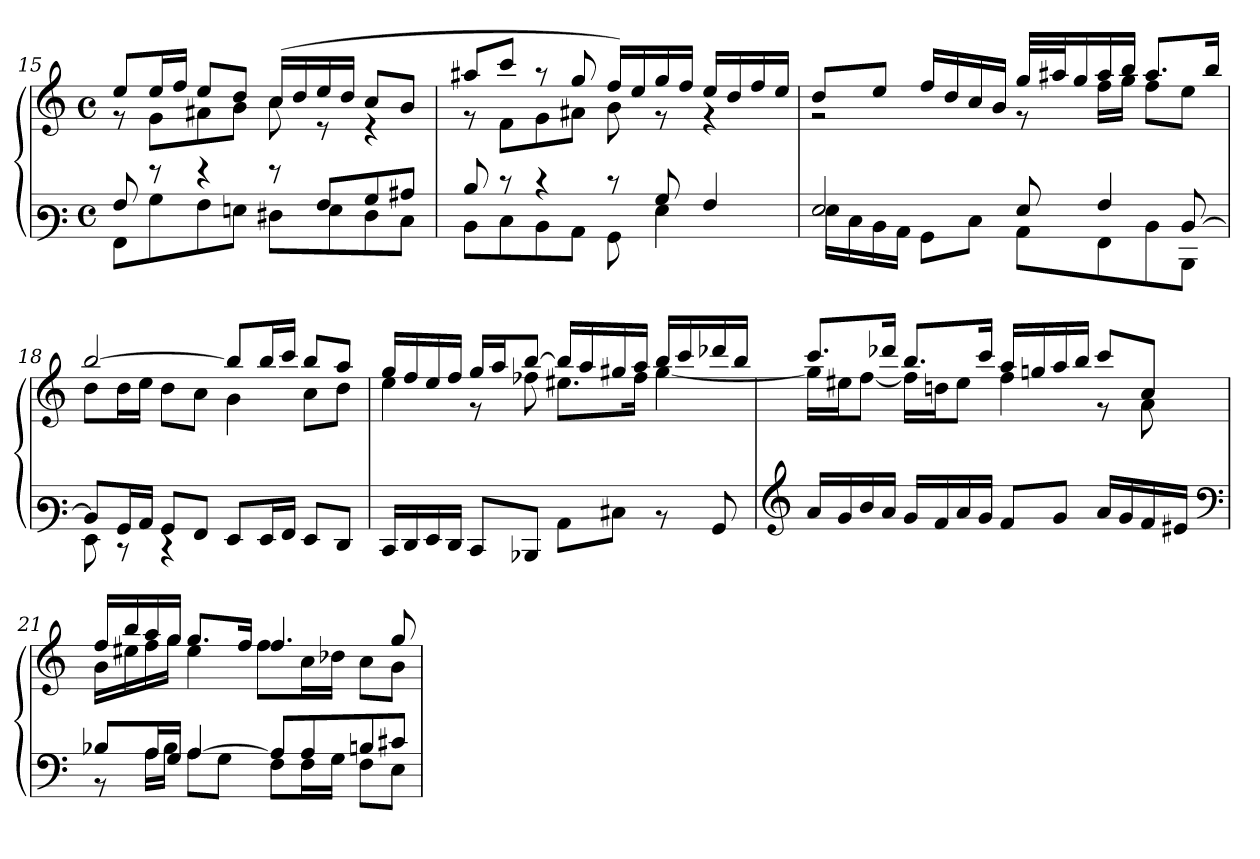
**kern	**kern
*part1	*part1
*staff2	*staff1
*clefF3	*clefG3
*M4/4	*M4/4
*met(c)	*met(c)
=15	=15
*^	*^
8A/	8AA\L	8cc/L	8rd
8rf	8B\	16cc/L	8e\L
.	.	16dd/JJ	.
4rf	8A\	8cc/L	8f#X\
.	8Gn\J	8b/J	(<8g\J
8rf	8F#X\L	(16a/LL	8a\
.	.	16b/	.
8A/L	8G\	16cc/	8rc
.	.	16b/JJ	.
8B/	8F#\	8a/L	4rc
8c#X/J	8E\J	8g/J	.
=16	=16	=16	=16
8d/	8D\L	8ff#X/L	8re
8rd	8E\	8aa/J	8d\L
4rd	8D\	8rff	8e\
.	8C\J	8ee/	(<8f#X\J
8rd	8BB\	16dd/LL)	8g\
.	.	16cc/	.
8B/	4G\	16ee/	8re
.	.	16dd/JJ	.
4A/	.	16cc/LL	4re
.	.	16b/	.
.	8ryy	16dd/	.
.	.	16cc/JJ	.
!!LO:PB:g=z	!!
=17	=17	=17	=17
2G/	16G\LL	8b/L	2re
.	16E\	.	.
.	16D\	8cc/J	.
.	16C\JJ	.	.
.	8BB\L	16dd/LL	.
.	.	16b/	.
.	8E\J	16a/	.
.	.	16g/JJ	.
8G/)	8C\L	32ee/LLL	8re
.	.	32ff#X/J	.
.	.	16ee/	.
4A/	8AA\	16ff#/	16dd\LL
.	.	16gg/JJ	16ee\JJ
.	8D\	8.ff#/L	8dd\L
[>8D/	8DD\J	.	8cc\J
.	.	16gg/Jk	.
=18	=18	=18	=18
8D/L]	8GG\	[>2gg/	8b\L
16BB/L	8rDD	.	16b\L
16C/JJ	.	.	16cc\JJ
8BB/L	4rDD	.	8b\L
8AA/J	.	.	8a\J
2ryy	8GG/L	8gg/L]	4g\
.	16GG/L	16gg/L	.
.	16AA/JJ	16aa/JJ	.
.	8GG/L	8gg/L	8a\L
.	8FF/J	8ff/J	8b\J
*v	*v	*	*
=19	=19	=19
16EE/LL	16ee/LL	4cc\
16FF/	16dd/	.
16GG/	16cc/	.
16FF/JJ	16dd/JJ	.
8EE/L	16ee/LL	8r
.	16ff/J	.
8DD-X/J	[>8gg/J	8dd-\
8C\L	16gg/LL]	8.cc#X\L
.	16ff/	.
8E#X\J	16ee#/	.
.	16ff/JJ	16dd-\Jk
8rD	16gg/LL	[<4ee#\
.	16aa/	.
8BB/	16bb-X/	.
.	16gg/JJ	.
!!LO:LB:g=z	!!
=20	=20	=20
*clefG3	*	*
16f/LL	8.aa/L	16ee#\LL]
16e/	.	16cc#X\J
16g/	.	[<8dd\J
16f/JJ	16bb-X/Jk	.
16e/LL	8.gg/L	16dd\LL]
16d/	.	16bn\J
16f/	.	8cc#\J
16e/JJ	16aa/Jk	.
8d/L	16ff/LL	4dd\
.	16ee/	.
8e/J	16ff/	.
.	16gg/JJ	.
16f/LL	8aa/L	8r
16e/	.	.
16d/	8a/J	8f\
16c#/JJ	.	.
*clefF4	*	*
=21	=21	=21
*^	*	*
8B-X/L	8rBB	16dd/LL	16g\LL
.	.	16gg/	16cc#X\
16A/L	16A\LL	16ff/	16dd\
16G/JJ	16B-\JJ	16ee/JJ	16ee\JJ
[>4A/	8A\L	8.ee/L	4cc#\
.	8G\J	.	.
.	.	16dd/Jk	.
8A/L]	8F\L	4.dd/	8dd\L
8A/	16F\L	.	16a\L
.	16G\JJ	.	16b-X\JJ
8Bn/	8F\L	.	8a\L
8c#X/J	8E\J	8ee/	8g\J
*v	*v	*	*
*	*v	*v
=	=
*-	*-
